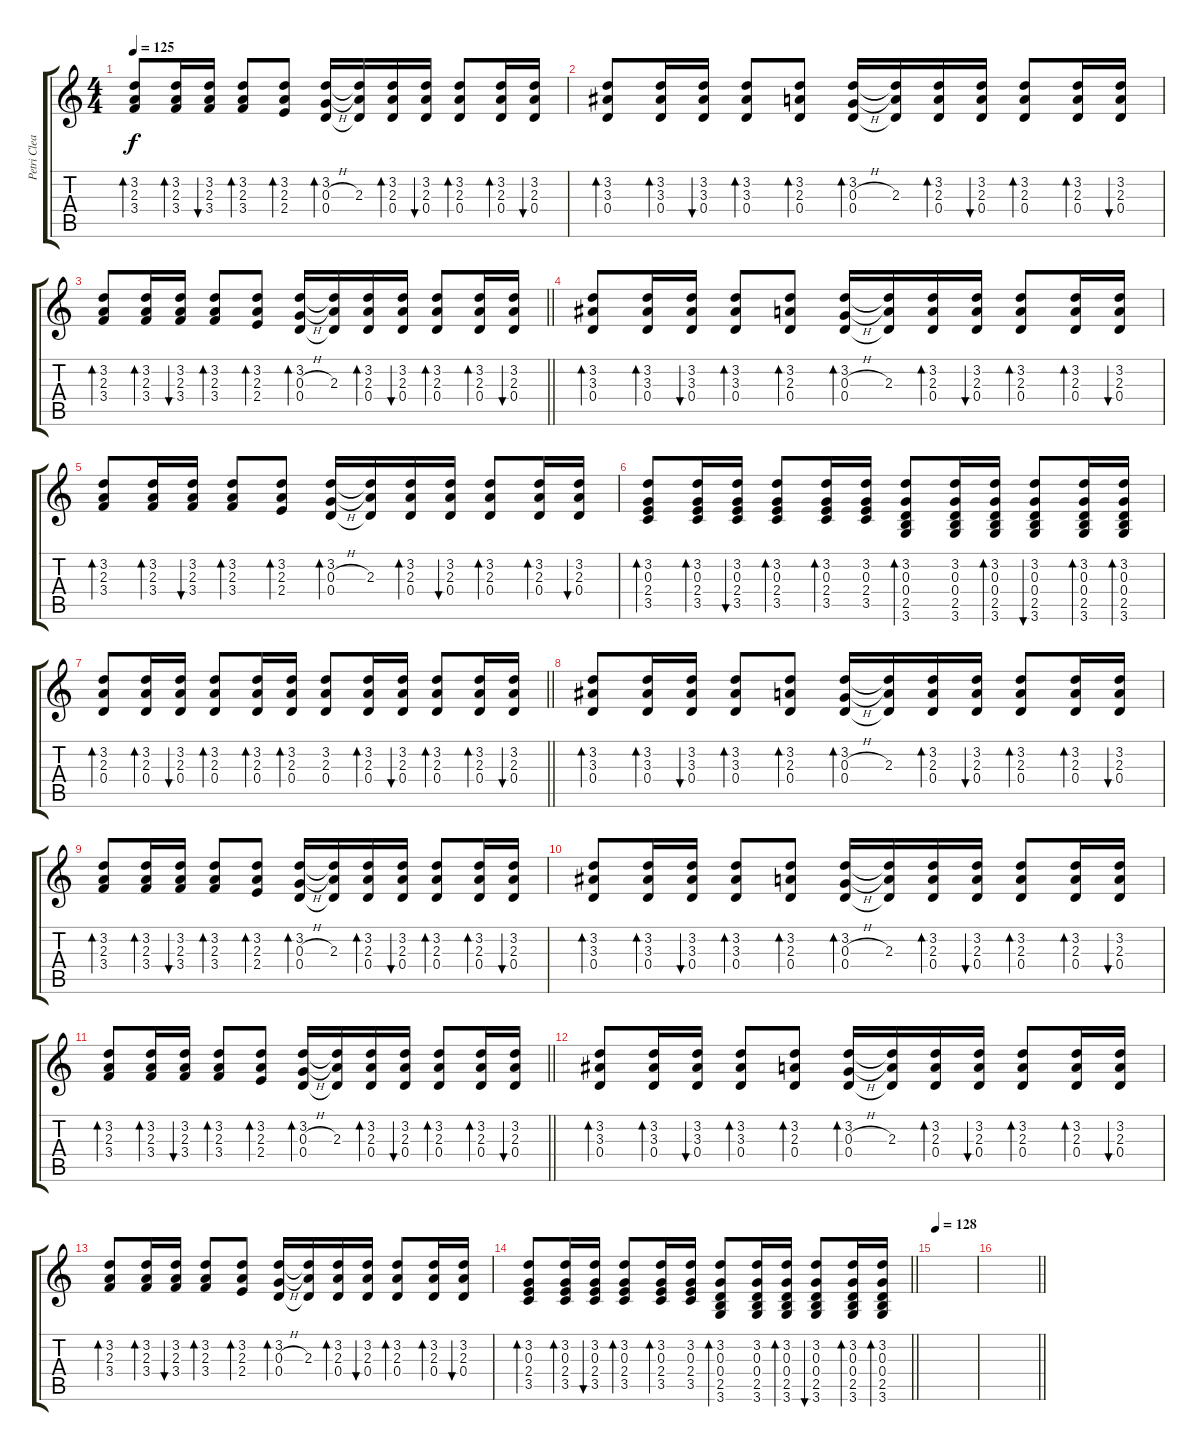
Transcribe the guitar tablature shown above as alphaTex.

\track ("Petri Clean" "Petri Clea") {instrument acousticguitarsteel}
\staff {score tabs}
\tuning (E4 B3 G3 D3 A2 E2) {hide}
\ts (4 4)
\tempo 125
\clef g2
\ks c
(3.2 2.3 3.4).8{bd 60 dy f} (3.2 2.3 3.4).16{bd 60} (3.2 2.3 3.4).16{bu 60} (3.2 2.3 3.4).8{bd 60} (3.2 2.3 2.4).8{bd 60} (3.2 0.3{h} 0.4).16{bd 60} (3.2{t} 2.3 0.4{t}).16 (3.2 2.3 0.4).16{bd 60} (3.2 2.3 0.4).16{bu 60} (3.2 2.3 0.4).8{bd 60} (3.2 2.3 0.4).16{bd 60} (3.2 2.3 0.4).16{bu 60} |
(3.2 3.3 0.4).8{bd 60} (3.2 3.3 0.4).16{bd 60} (3.2 3.3 0.4).16{bu 60} (3.2 3.3 0.4).8{bd 60} (3.2 2.3 0.4).8{bd 60} (3.2 0.3{h} 0.4).16{bd 60} (3.2{t} 2.3 0.4{t}).16 (3.2 2.3 0.4).16{bd 60} (3.2 2.3 0.4).16{bu 60} (3.2 2.3 0.4).8{bd 60} (3.2 2.3 0.4).16{bd 60} (3.2 2.3 0.4).16{bu 60} |
\barLineRight lightlight
(3.2 2.3 3.4).8{bd 60} (3.2 2.3 3.4).16{bd 60} (3.2 2.3 3.4).16{bu 60} (3.2 2.3 3.4).8{bd 60} (3.2 2.3 2.4).8{bd 60} (3.2 0.3{h} 0.4).16{bd 60} (3.2{t} 2.3 0.4{t}).16 (3.2 2.3 0.4).16{bd 60} (3.2 2.3 0.4).16{bu 60} (3.2 2.3 0.4).8{bd 60} (3.2 2.3 0.4).16{bd 60} (3.2 2.3 0.4).16{bu 60} |
\section ("" "")
(3.2 3.3 0.4).8{bd 60} (3.2 3.3 0.4).16{bd 60} (3.2 3.3 0.4).16{bu 60} (3.2 3.3 0.4).8{bd 60} (3.2 2.3 0.4).8{bd 60} (3.2 0.3{h} 0.4).16{bd 60} (3.2{t} 2.3 0.4{t}).16 (3.2 2.3 0.4).16{bd 60} (3.2 2.3 0.4).16{bu 60} (3.2 2.3 0.4).8{bd 60} (3.2 2.3 0.4).16{bd 60} (3.2 2.3 0.4).16{bu 60} |
(3.2 2.3 3.4).8{bd 60} (3.2 2.3 3.4).16{bd 60} (3.2 2.3 3.4).16{bu 60} (3.2 2.3 3.4).8{bd 60} (3.2 2.3 2.4).8{bd 60} (3.2 0.3{h} 0.4).16{bd 60} (3.2{t} 2.3 0.4{t}).16 (3.2 2.3 0.4).16{bd 60} (3.2 2.3 0.4).16{bu 60} (3.2 2.3 0.4).8{bd 60} (3.2 2.3 0.4).16{bd 60} (3.2 2.3 0.4).16{bu 60} |
(3.2 0.3 2.4 3.5).8{bd 60} (3.2 0.3 2.4 3.5).16{bd 60} (3.2 0.3 2.4 3.5).16{bu 60} (3.2 0.3 2.4 3.5).8{bd 60} (3.2 0.3 2.4 3.5).16{bd 60} (3.2 0.3 2.4 3.5).16 (3.2 0.3 0.4 2.5 3.6).8{bd 60} (3.2 0.3 0.4 2.5 3.6).16 (3.2 0.3 0.4 2.5 3.6).16{bd 60} (3.2 0.3 0.4 2.5 3.6).8{bu 60} (3.2 0.3 0.4 2.5 3.6).16{bd 60} (3.2 0.3 0.4 2.5 3.6).16{bd 60} |
\barLineRight lightlight
(3.2 2.3 0.4).8{bd 60} (3.2 2.3 0.4).16{bd 60} (3.2 2.3 0.4).16{bu 60} (3.2 2.3 0.4).8{bd 60} (3.2 2.3 0.4).16{bd 60} (3.2 2.3 0.4).16{bd 60} (3.2 2.3 0.4).8 (3.2 2.3 0.4).16{bd 60} (3.2 2.3 0.4).16{bu 60} (3.2 2.3 0.4).8{bd 60} (3.2 2.3 0.4).16{bd 60} (3.2 2.3 0.4).16{bu 60} |
\section ("" "")
(3.2 3.3 0.4).8{bd 60} (3.2 3.3 0.4).16{bd 60} (3.2 3.3 0.4).16{bu 60} (3.2 3.3 0.4).8{bd 60} (3.2 2.3 0.4).8{bd 60} (3.2 0.3{h} 0.4).16{bd 60} (3.2{t} 2.3 0.4{t}).16 (3.2 2.3 0.4).16{bd 60} (3.2 2.3 0.4).16{bu 60} (3.2 2.3 0.4).8{bd 60} (3.2 2.3 0.4).16{bd 60} (3.2 2.3 0.4).16{bu 60} |
(3.2 2.3 3.4).8{bd 60} (3.2 2.3 3.4).16{bd 60} (3.2 2.3 3.4).16{bu 60} (3.2 2.3 3.4).8{bd 60} (3.2 2.3 2.4).8{bd 60} (3.2 0.3{h} 0.4).16{bd 60} (3.2{t} 2.3 0.4{t}).16 (3.2 2.3 0.4).16{bd 60} (3.2 2.3 0.4).16{bu 60} (3.2 2.3 0.4).8{bd 60} (3.2 2.3 0.4).16{bd 60} (3.2 2.3 0.4).16{bu 60} |
(3.2 3.3 0.4).8{bd 60} (3.2 3.3 0.4).16{bd 60} (3.2 3.3 0.4).16{bu 60} (3.2 3.3 0.4).8{bd 60} (3.2 2.3 0.4).8{bd 60} (3.2 0.3{h} 0.4).16{bd 60} (3.2{t} 2.3 0.4{t}).16 (3.2 2.3 0.4).16{bd 60} (3.2 2.3 0.4).16{bu 60} (3.2 2.3 0.4).8{bd 60} (3.2 2.3 0.4).16{bd 60} (3.2 2.3 0.4).16{bu 60} |
\barLineRight lightlight
(3.2 2.3 3.4).8{bd 60} (3.2 2.3 3.4).16{bd 60} (3.2 2.3 3.4).16{bu 60} (3.2 2.3 3.4).8{bd 60} (3.2 2.3 2.4).8{bd 60} (3.2 0.3{h} 0.4).16{bd 60} (3.2{t} 2.3 0.4{t}).16 (3.2 2.3 0.4).16{bd 60} (3.2 2.3 0.4).16{bu 60} (3.2 2.3 0.4).8{bd 60} (3.2 2.3 0.4).16{bd 60} (3.2 2.3 0.4).16{bu 60} |
\section ("" "")
(3.2 3.3 0.4).8{bd 60} (3.2 3.3 0.4).16{bd 60} (3.2 3.3 0.4).16{bu 60} (3.2 3.3 0.4).8{bd 60} (3.2 2.3 0.4).8{bd 60} (3.2 0.3{h} 0.4).16{bd 60} (3.2{t} 2.3 0.4{t}).16 (3.2 2.3 0.4).16{bd 60} (3.2 2.3 0.4).16{bu 60} (3.2 2.3 0.4).8{bd 60} (3.2 2.3 0.4).16{bd 60} (3.2 2.3 0.4).16{bu 60} |
(3.2 2.3 3.4).8{bd 60} (3.2 2.3 3.4).16{bd 60} (3.2 2.3 3.4).16{bu 60} (3.2 2.3 3.4).8{bd 60} (3.2 2.3 2.4).8{bd 60} (3.2 0.3{h} 0.4).16{bd 60} (3.2{t} 2.3 0.4{t}).16 (3.2 2.3 0.4).16{bd 60} (3.2 2.3 0.4).16{bu 60} (3.2 2.3 0.4).8{bd 60} (3.2 2.3 0.4).16{bd 60} (3.2 2.3 0.4).16{bu 60} |
\barLineRight lightlight
(3.2 0.3 2.4 3.5).8{bd 60} (3.2 0.3 2.4 3.5).16{bd 60} (3.2 0.3 2.4 3.5).16{bu 60} (3.2 0.3 2.4 3.5).8{bd 60} (3.2 0.3 2.4 3.5).16{bd 60} (3.2 0.3 2.4 3.5).16 (3.2 0.3 0.4 2.5 3.6).8{bd 60} (3.2 0.3 0.4 2.5 3.6).16 (3.2 0.3 0.4 2.5 3.6).16{bd 60} (3.2 0.3 0.4 2.5 3.6).8{bu 60} (3.2 0.3 0.4 2.5 3.6).16{bd 60} (3.2 0.3 0.4 2.5 3.6).16{bd 60} |
\section ("" "")
\tempo 128
|
\barLineRight lightlight
